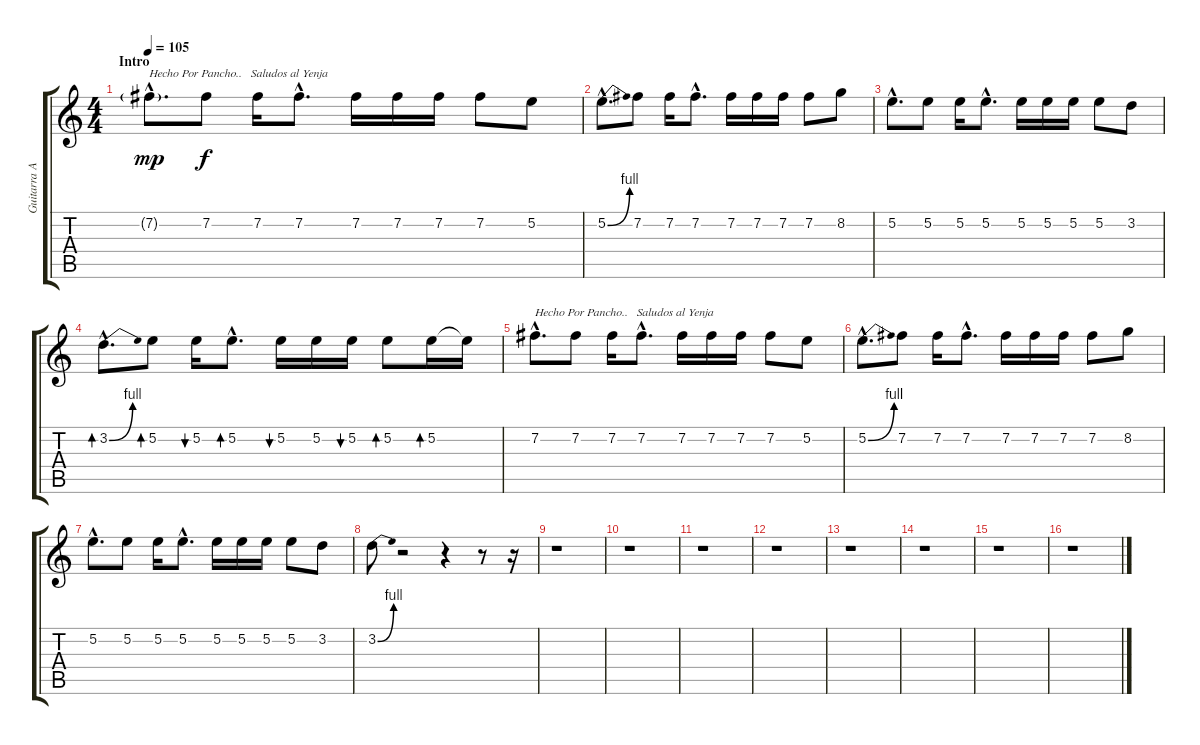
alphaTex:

\track ("Guitarra Acustica ll" "Guitarra A") {instrument acousticguitarnylon}
\staff {score tabs}
\tuning (E4 B3 G3 D3 A2 E2) {hide}
\ts (4 4)
\section ("" "Intro")
\tempo 105
\clef g2
\ks c
7.2{g hac}.8{d txt "Hecho Por Pancho..   Saludos al Yenja" dy mp instrument acousticguitarnylon} 7.2.8{dy f} 7.2.16 7.2{hac}.8{d} 7.2.16 7.2.16 7.2.16 7.2.8 5.2.8 |
5.2{be (bend 0 0 60 4) hac}.8{d} 7.2.8 7.2.16 7.2{hac}.8{d} 7.2.16 7.2.16 7.2.16 7.2.8 8.2.8 |
5.2{hac}.8{d} 5.2.8 5.2.16 5.2{hac}.8{d} 5.2.16 5.2.16 5.2.16 5.2.8 3.2.8 |
3.2{be (bend 0 0 60 4) hac}.8{d bd 60} 5.2.8{bd 60} 5.2.16{bu 60} 5.2{hac}.8{d bd 60} 5.2.16{bu 60} 5.2.16 5.2.16{bu 60} 5.2.8{bd 60} 5.2.16{bd 60} 5.2{t}.16 |
7.2{hac}.8{d txt "Hecho Por Pancho..   Saludos al Yenja"} 7.2.8 7.2.16 7.2{hac}.8{d} 7.2.16 7.2.16 7.2.16 7.2.8 5.2.8 |
5.2{be (bend 0 0 60 4) hac}.8{d} 7.2.8 7.2.16 7.2{hac}.8{d} 7.2.16 7.2.16 7.2.16 7.2.8 8.2.8 |
5.2{hac}.8{d} 5.2.8 5.2.16 5.2{hac}.8{d} 5.2.16 5.2.16 5.2.16 5.2.8 3.2.8 |
3.2{be (bend 0 0 60 4)}.8 r.2 r.4 r.8 r.16 |
r.1 |
r.1 |
r.1 |
r.1 |
r.1 |
r.1 |
r.1 |
r.1
